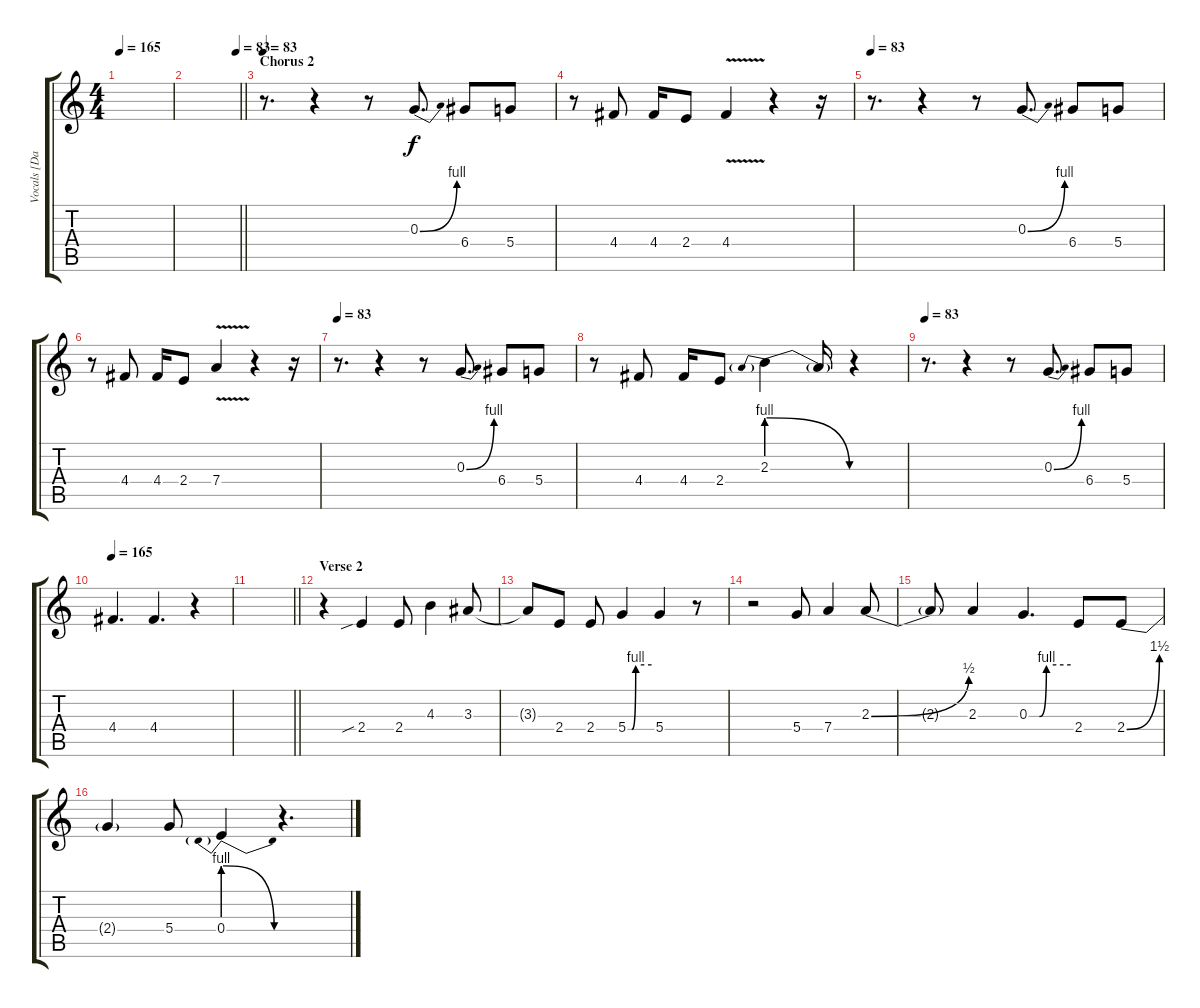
\track ("Vocals [Dave Mustaine]" "Vocals [Da") {instrument contrabass}
\staff {score tabs}
\tuning (E4 B3 G3 D3 A2 E2) {hide}
\ts (4 4)
\tempo 165
\clef g2
\ks c
|
\tempo (83 0.9375)
\barLineRight lightlight
|
\section ("" "Chorus 2")
\tempo 83
r.8{d} r.4 r.8 0.3{be (bend 0 0 60 4)}.8{d} 6.4.8 5.4.8 |
r.8 4.4.8 4.4.16 2.4.8 4.4{v}.4 r.4 r.16 |
\tempo 83
r.8{d} r.4 r.8 0.3{be (bend 0 0 60 4)}.8{d} 6.4.8 5.4.8 |
r.8 4.4.8 4.4.16 2.4.8 7.4{v}.4 r.4 r.16 |
\tempo 83
r.8{d} r.4 r.8 0.3{be (bend 0 0 60 4)}.8{d} 6.4.8 5.4.8 |
r.8 4.4.8 4.4.16 2.4.8 2.3{be (prebendrelease 0 4 60 0)}.4 2.3{t}.16 r.4 |
\tempo 83
r.8{d} r.4 r.8 0.3{be (bend 0 0 60 4)}.8{d} 6.4.8 5.4.8 |
\tempo 165
4.4.4{d} 4.4.4{d} r.4 |
\barLineRight lightlight
|
\section ("" "Verse 2")
r.4 2.4{sib}.4 2.4.8 4.3.4 3.3.8 |
3.3{t}.8 2.4.8 2.4.8 5.4{be (custom 0 0 10 0 20 4 60 4)}.4 5.4.4 r.8 |
r.2 5.4.8 7.4.4 2.3{be (bend 0 0 60 2)}.8 |
2.3{t}.8 2.3.4 0.3{be (custom 0 0 15 0 25 4 60 4)}.4{d} 2.4.8 2.4{be (bend 0 0 60 6)}.8 |
2.4{t}.4 5.4.8 0.4{be (prebendrelease 0 4 60 0)}.4 r.4{d}
